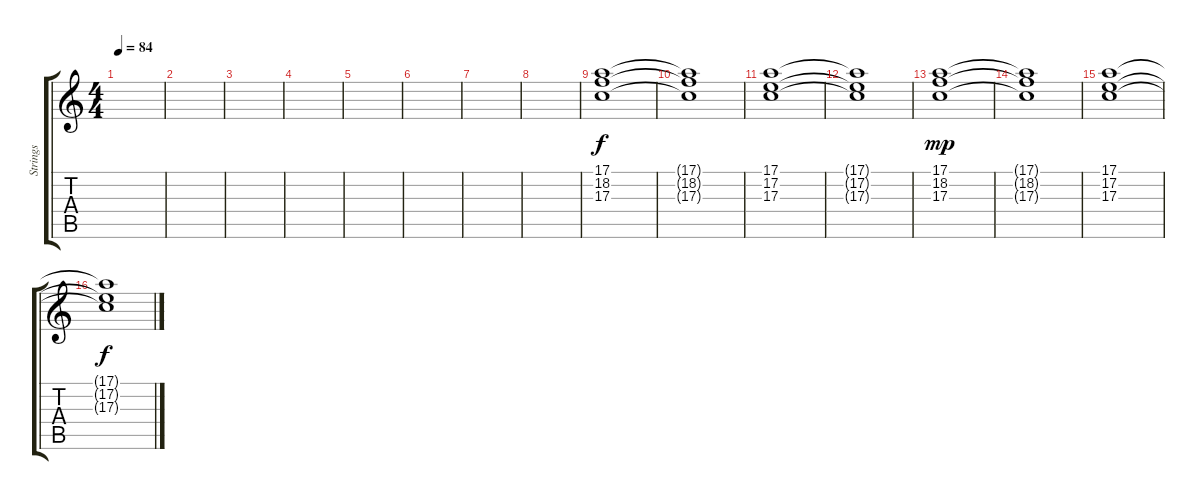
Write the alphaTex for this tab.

\track ("Strings" "Strings") {instrument stringensemble1}
\staff {score tabs}
\tuning (E4 B3 G3 D3 A2 E2) {hide}
\ts (4 4)
\tempo 84
\clef g2
\ks c
|
|
|
|
|
|
|
|
(17.1 18.2 17.3).1 |
(17.1{t} 18.2{t} 17.3{t}).1 |
(17.1 17.2 17.3).1 |
(17.1{t} 17.2{t} 17.3{t}).1{dy f} |
(17.1 18.2 17.3).1{dy mp} |
(17.1{t} 18.2{t} 17.3{t}).1 |
(17.1 17.2 17.3).1 |
(17.1{t} 17.2{t} 17.3{t}).1{dy f}
